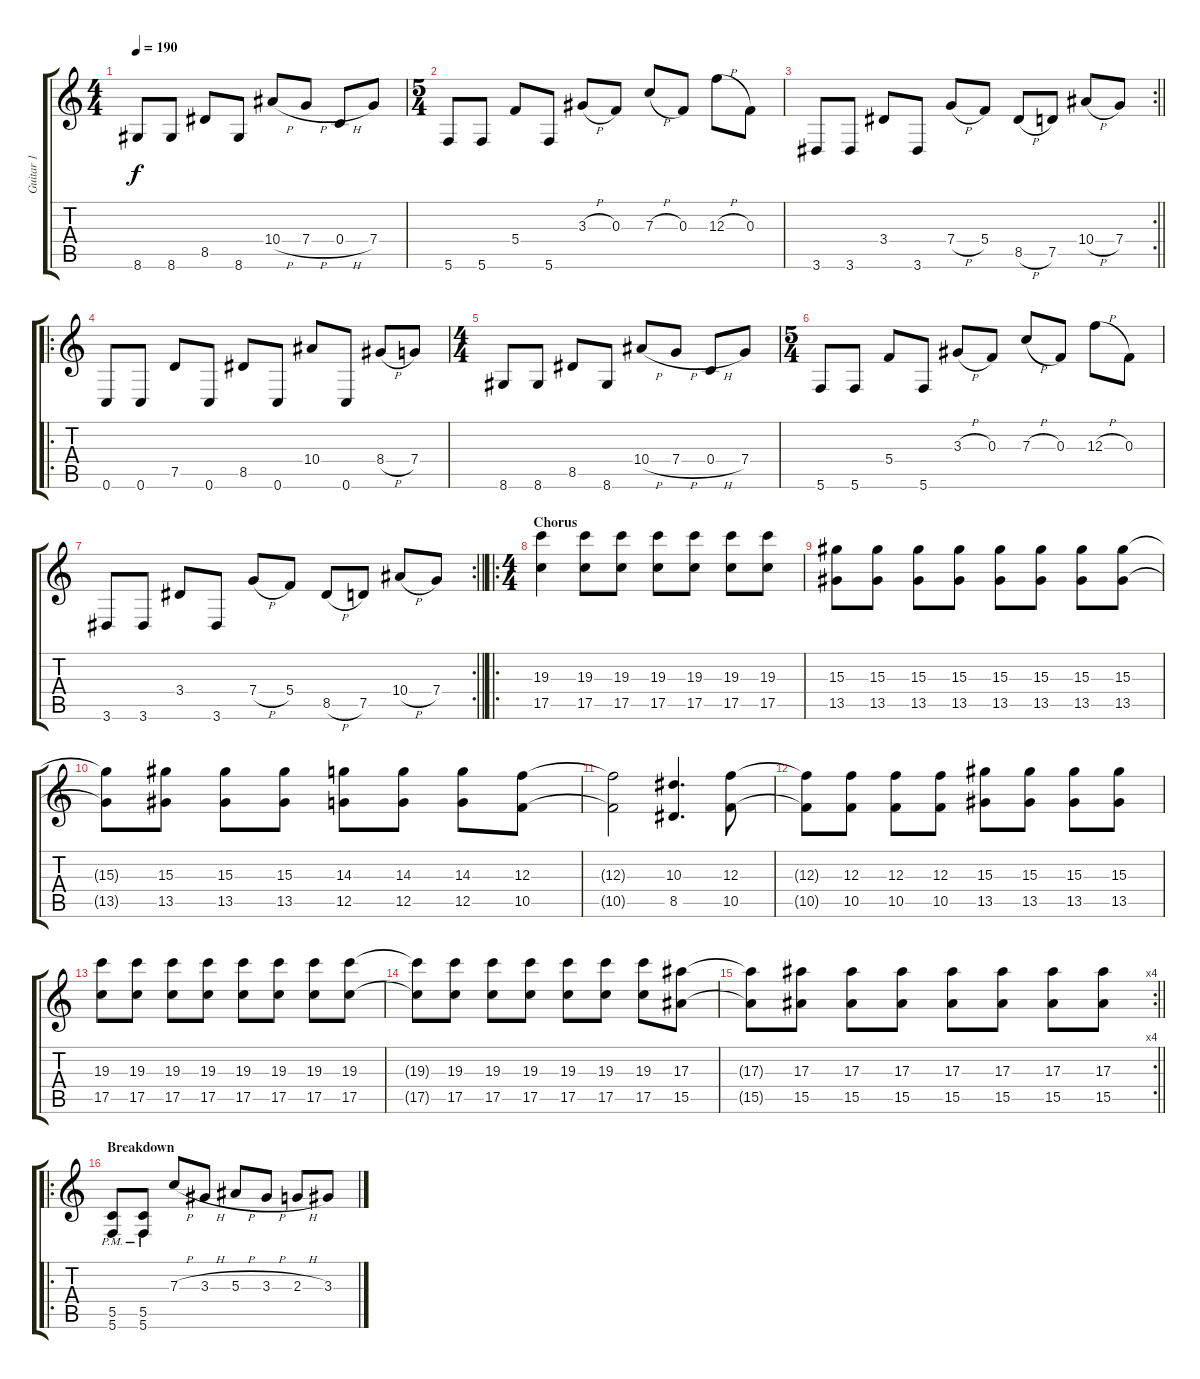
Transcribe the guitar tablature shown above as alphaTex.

\track ("Guitar 1" "Guitar 1") {instrument distortionguitar}
\staff {score tabs}
\tuning (D4 A3 F3 C3 G2 C2) {hide}
\ts (4 4)
\tempo 190
\clef g2
\ks c
8.6.8{dy f} 8.6.8 8.5.8 8.6.8 10.4{h}.8 7.4{h}.8 0.4{h}.8 7.4.8 |
\ts (5 4)
5.6.8 5.6.8 5.4.8 5.6.8 3.3{h}.8 0.3.8 7.3{h}.8 0.3.8 12.3{h}.8 0.3.8 |
\rc 2
\barLineRight lightlight
3.6.8 3.6.8 3.4.8 3.6.8 7.4{h}.8 5.4.8 8.5{h}.8 7.5.8 10.4{h}.8 7.4.8 |
\ro
0.6.8 0.6.8 7.5.8 0.6.8 8.5.8 0.6.8 10.4.8 0.6.8 8.4{h}.8 7.4.8 |
\ts (4 4)
8.6.8 8.6.8 8.5.8 8.6.8 10.4{h}.8 7.4{h}.8 0.4{h}.8 7.4.8 |
\ts (5 4)
5.6.8 5.6.8 5.4.8 5.6.8 3.3{h}.8 0.3.8 7.3{h}.8 0.3.8 12.3{h}.8 0.3.8 |
\rc 2
\barLineRight lightlight
3.6.8 3.6.8 3.4.8 3.6.8 7.4{h}.8 5.4.8 8.5{h}.8 7.5.8 10.4{h}.8 7.4.8 |
\ro
\ts (4 4)
\section ("" "Chorus")
(19.3 17.5).4 (19.3 17.5).8 (19.3 17.5).8 (19.3 17.5).8 (19.3 17.5).8 (19.3 17.5).8 (19.3 17.5).8 |
(15.3 13.5).8 (15.3 13.5).8 (15.3 13.5).8 (15.3 13.5).8 (15.3 13.5).8 (15.3 13.5).8 (15.3 13.5).8 (15.3 13.5).8 |
(15.3{t} 13.5{t}).8 (15.3 13.5).8 (15.3 13.5).8 (15.3 13.5).8 (14.3 12.5).8 (14.3 12.5).8 (14.3 12.5).8 (12.3 10.5).8 |
(12.3{t} 10.5{t}).2 (10.3 8.5).4{d} (12.3 10.5).8 |
(12.3{t} 10.5{t}).8 (12.3 10.5).8 (12.3 10.5).8 (12.3 10.5).8 (15.3 13.5).8 (15.3 13.5).8 (15.3 13.5).8 (15.3 13.5).8 |
(19.3 17.5).8 (19.3 17.5).8 (19.3 17.5).8 (19.3 17.5).8 (19.3 17.5).8 (19.3 17.5).8 (19.3 17.5).8 (19.3 17.5).8 |
(19.3{t} 17.5{t}).8 (19.3 17.5).8 (19.3 17.5).8 (19.3 17.5).8 (19.3 17.5).8 (19.3 17.5).8 (19.3 17.5).8 (17.3 15.5).8 |
\rc 4
\barLineRight lightlight
(17.3{t} 15.5{t}).8 (17.3 15.5).8 (17.3 15.5).8 (17.3 15.5).8 (17.3 15.5).8 (17.3 15.5).8 (17.3 15.5).8 (17.3 15.5).8 |
\ro
\section ("" "Breakdown")
(5.5{pm} 5.6{pm}).8 (5.5{pm} 5.6{pm}).8 7.3{h}.8 3.3{h}.8 5.3{h}.8 3.3{h}.8 2.3{h}.8 3.3.8
